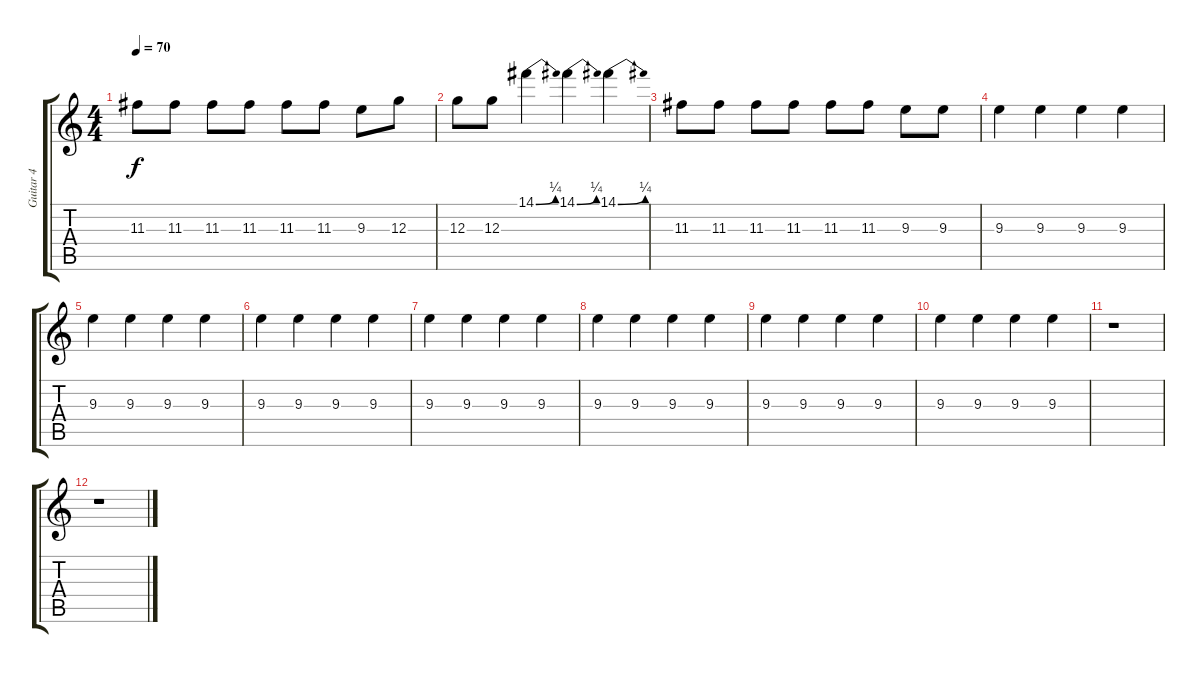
\track ("Guitar 4" "Guitar 4") {instrument distortionguitar}
\staff {score tabs}
\tuning (E4 B3 G3 D3 A2 E2) {hide}
\ts (4 4)
\tempo 70
\clef g2
\ks c
11.3.8{dy f} 11.3.8 11.3.8 11.3.8 11.3.8 11.3.8 9.3.8 12.3.8 |
12.3.8 12.3.8 14.1{be (bend 0 0 60 1)}.4 14.1{be (bend 0 0 60 1)}.4 14.1{be (bend 0 0 60 1)}.4 |
11.3.8 11.3.8 11.3.8 11.3.8 11.3.8 11.3.8 9.3.8 9.3.8 |
9.3.4 9.3.4 9.3.4 9.3.4 |
9.3.4 9.3.4 9.3.4 9.3.4 |
9.3.4 9.3.4 9.3.4 9.3.4 |
9.3.4{volume 6} 9.3.4 9.3.4 9.3.4 |
9.3.4{volume 6} 9.3.4 9.3.4 9.3.4 |
9.3.4{volume 6} 9.3.4 9.3.4 9.3.4 |
9.3.4{volume 0} 9.3.4 9.3.4 9.3.4 |
r.1 |
r.1
